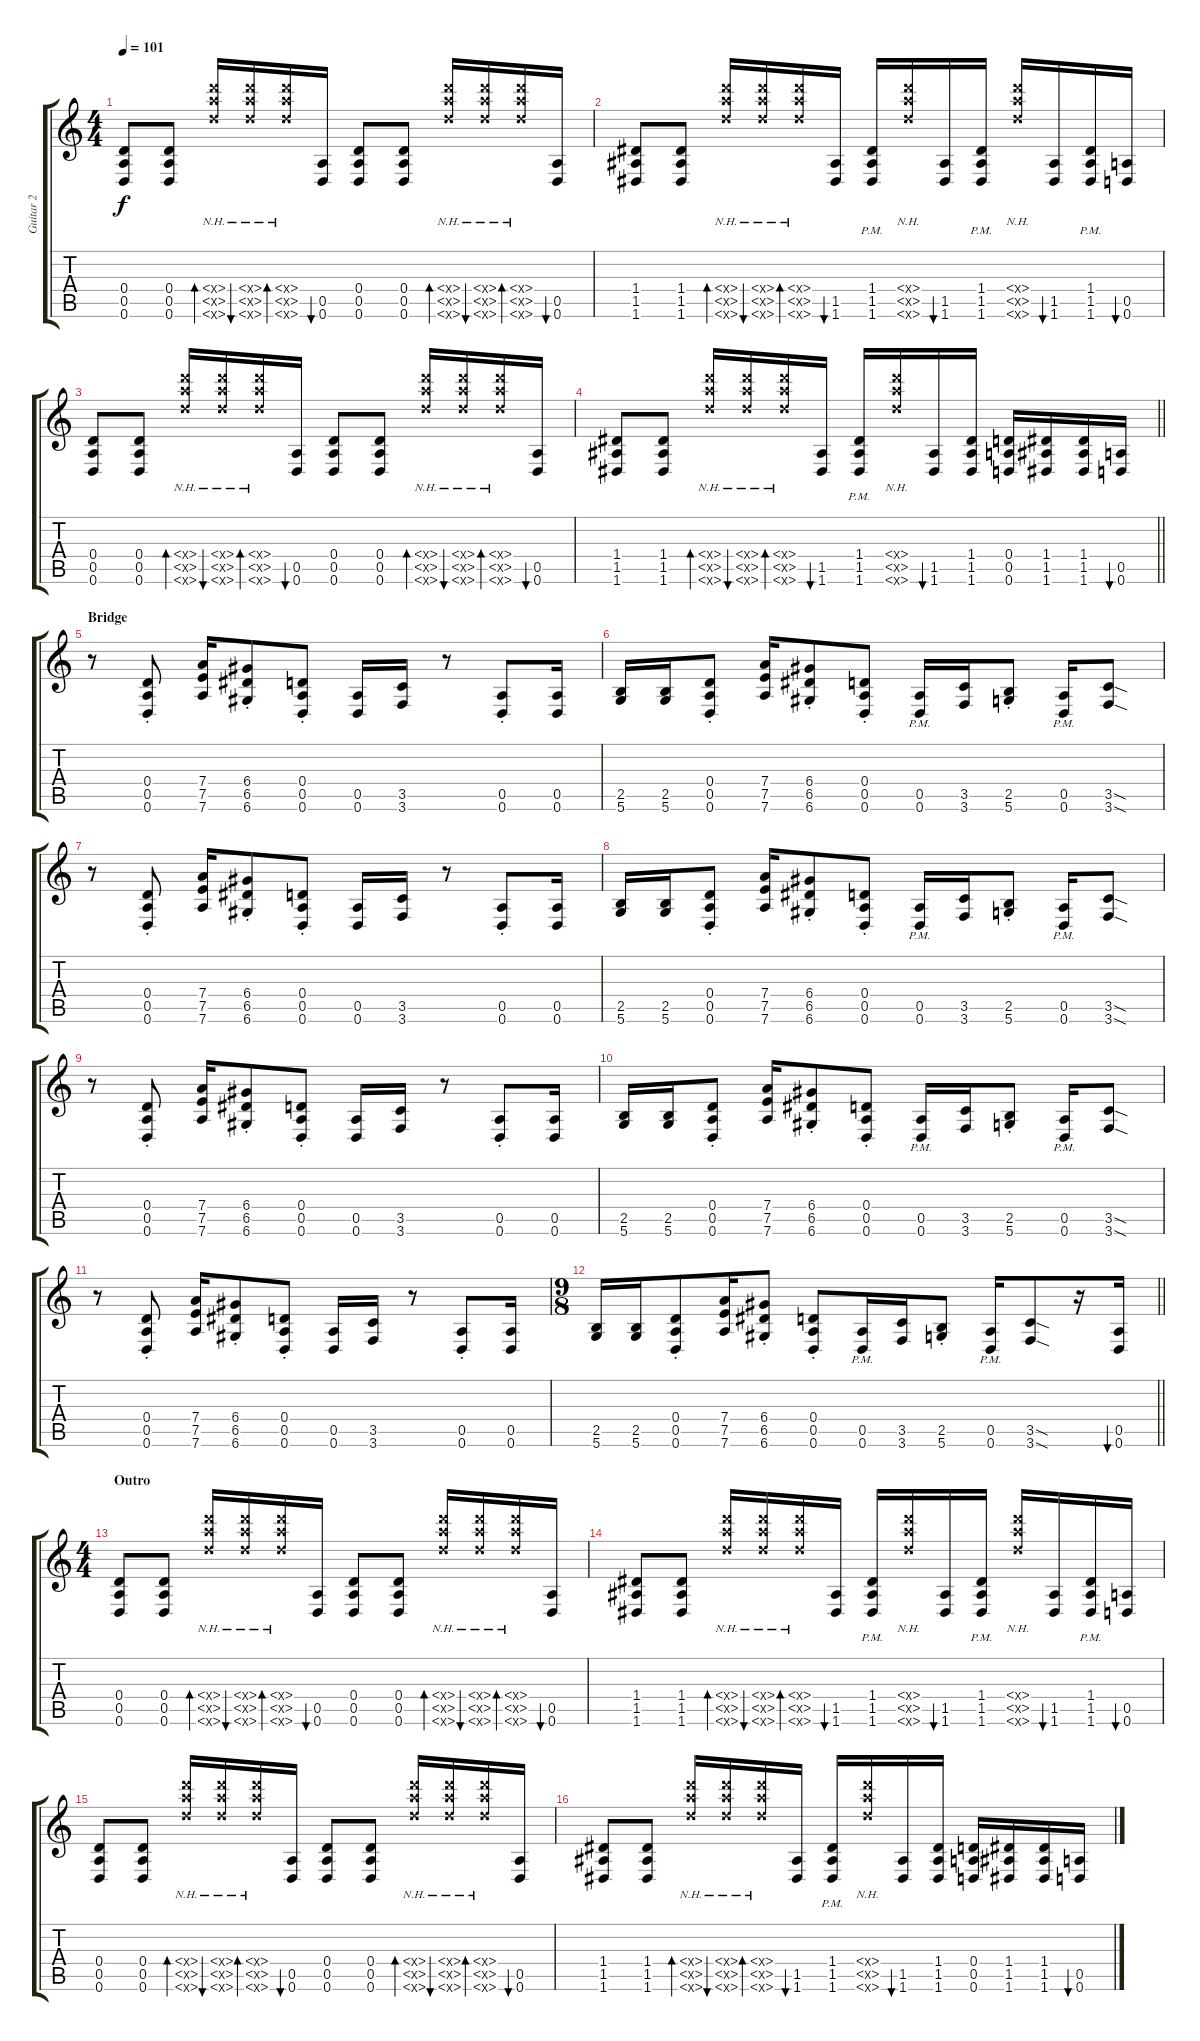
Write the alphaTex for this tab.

\track ("Guitar 2" "Guitar 2") {instrument overdrivenguitar}
\staff {score tabs}
\tuning (E4 B3 G3 D3 A2 D2) {hide}
\ts (4 4)
\tempo 101
\clef g2
\ks c
(0.4 0.5 0.6).8{dy f} (0.4 0.5 0.6).8 (5.4{nh x} 5.5{nh x} 5.6{nh x}).16{bd 120} (5.4{nh x} 5.5{nh x} 5.6{nh x}).16{bu 120} (5.4{nh x} 5.5{nh x} 5.6{nh x}).16{bd 120} (0.5 0.6).16{bu 120} (0.4 0.5 0.6).8 (0.4 0.5 0.6).8 (5.4{nh x} 5.5{nh x} 5.6{nh x}).16{bd 120} (5.4{nh x} 5.5{nh x} 5.6{nh x}).16{bu 120} (5.4{nh x} 5.5{nh x} 5.6{nh x}).16{bd 120} (0.5 0.6).16{bu 120} |
(1.4 1.5 1.6).8 (1.4 1.5 1.6).8 (5.4{nh x} 5.5{nh x} 5.6{nh x}).16{bd 120} (5.4{nh x} 5.5{nh x} 5.6{nh x}).16{bu 120} (5.4{nh x} 5.5{nh x} 5.6{nh x}).16{bd 120} (1.5 1.6).16{bu 120} (1.4{pm} 1.5{pm} 1.6{pm}).16 (5.4{nh x} 5.5{nh x} 5.6{nh x}).16 (1.5 1.6).16{bu 120} (1.4{pm} 1.5{pm} 1.6{pm}).16 (5.4{nh x} 5.5{nh x} 5.6{nh x}).16 (1.5 1.6).16{bu 120} (1.4{pm} 1.5{pm} 1.6{pm}).16 (0.5 0.6).16{bu 120} |
(0.4 0.5 0.6).8 (0.4 0.5 0.6).8 (5.4{nh x} 5.5{nh x} 5.6{nh x}).16{bd 120} (5.4{nh x} 5.5{nh x} 5.6{nh x}).16{bu 120} (5.4{nh x} 5.5{nh x} 5.6{nh x}).16{bd 120} (0.5 0.6).16{bu 120} (0.4 0.5 0.6).8 (0.4 0.5 0.6).8 (5.4{nh x} 5.5{nh x} 5.6{nh x}).16{bd 120} (5.4{nh x} 5.5{nh x} 5.6{nh x}).16{bu 120} (5.4{nh x} 5.5{nh x} 5.6{nh x}).16{bd 120} (0.5 0.6).16{bu 120} |
\barLineRight lightlight
(1.4 1.5 1.6).8 (1.4 1.5 1.6).8 (5.4{nh x} 5.5{nh x} 5.6{nh x}).16{bd 120} (5.4{nh x} 5.5{nh x} 5.6{nh x}).16{bu 120} (5.4{nh x} 5.5{nh x} 5.6{nh x}).16{bd 120} (1.5 1.6).16{bu 120} (1.4{pm} 1.5{pm} 1.6{pm}).16 (5.4{nh x} 5.5{nh x} 5.6{nh x}).16 (1.5 1.6).16{bu 120} (1.4 1.5 1.6).16 (0.4 0.5 0.6).16 (1.4 1.5 1.6).16 (1.4 1.5 1.6).16 (0.5 0.6).16{bu 120} |
\section ("" "Bridge")
r.8 (0.4{st} 0.5{st} 0.6{st}).8 (7.4 7.5 7.6).16 (6.4{st} 6.5{st} 6.6{st}).8 (0.4{st} 0.5{st} 0.6{st}).8 (0.5 0.6).16 (3.5 3.6).16 r.8 (0.5{st} 0.6{st}).8 (0.5 0.6).16 |
(2.5 5.6).16 (2.5 5.6).16 (0.4{st} 0.5{st} 0.6{st}).8 (7.4 7.5 7.6).16 (6.4{st} 6.5{st} 6.6{st}).8 (0.4{st} 0.5{st} 0.6{st}).8 (0.5 0.6{pm}).16 (3.5 3.6).16 (2.5{st} 5.6{st}).8 (0.5 0.6{pm}).16 (3.5{sod} 3.6{sod}).8 |
r.8 (0.4{st} 0.5{st} 0.6{st}).8 (7.4 7.5 7.6).16 (6.4{st} 6.5{st} 6.6{st}).8 (0.4{st} 0.5{st} 0.6{st}).8 (0.5 0.6).16 (3.5 3.6).16 r.8 (0.5{st} 0.6{st}).8 (0.5 0.6).16 |
(2.5 5.6).16 (2.5 5.6).16 (0.4{st} 0.5{st} 0.6{st}).8 (7.4 7.5 7.6).16 (6.4{st} 6.5{st} 6.6{st}).8 (0.4{st} 0.5{st} 0.6{st}).8 (0.5 0.6{pm}).16 (3.5 3.6).16 (2.5{st} 5.6{st}).8 (0.5 0.6{pm}).16 (3.5{sod} 3.6{sod}).8 |
r.8 (0.4{st} 0.5{st} 0.6{st}).8 (7.4 7.5 7.6).16 (6.4{st} 6.5{st} 6.6{st}).8 (0.4{st} 0.5{st} 0.6{st}).8 (0.5 0.6).16 (3.5 3.6).16 r.8 (0.5{st} 0.6{st}).8 (0.5 0.6).16 |
(2.5 5.6).16 (2.5 5.6).16 (0.4{st} 0.5{st} 0.6{st}).8 (7.4 7.5 7.6).16 (6.4{st} 6.5{st} 6.6{st}).8 (0.4{st} 0.5{st} 0.6{st}).8 (0.5 0.6{pm}).16 (3.5 3.6).16 (2.5{st} 5.6{st}).8 (0.5 0.6{pm}).16 (3.5{sod} 3.6{sod}).8 |
r.8 (0.4{st} 0.5{st} 0.6{st}).8 (7.4 7.5 7.6).16 (6.4{st} 6.5{st} 6.6{st}).8 (0.4{st} 0.5{st} 0.6{st}).8 (0.5 0.6).16 (3.5 3.6).16 r.8 (0.5{st} 0.6{st}).8 (0.5 0.6).16 |
\ts (9 8)
\barLineRight lightlight
(2.5 5.6).16 (2.5 5.6).16 (0.4{st} 0.5{st} 0.6{st}).8 (7.4 7.5 7.6).16 (6.4{st} 6.5{st} 6.6{st}).8 (0.4{st} 0.5{st} 0.6{st}).8 (0.5 0.6{pm}).16 (3.5 3.6).16 (2.5{st} 5.6{st}).8 (0.5 0.6{pm}).16 (3.5{sod} 3.6{sod}).8 r.16 (0.5 0.6).16{bu 120} |
\ts (4 4)
\section ("" "Outro")
(0.4 0.5 0.6).8 (0.4 0.5 0.6).8 (5.4{nh x} 5.5{nh x} 5.6{nh x}).16{bd 120} (5.4{nh x} 5.5{nh x} 5.6{nh x}).16{bu 120} (5.4{nh x} 5.5{nh x} 5.6{nh x}).16{bd 120} (0.5 0.6).16{bu 120} (0.4 0.5 0.6).8 (0.4 0.5 0.6).8 (5.4{nh x} 5.5{nh x} 5.6{nh x}).16{bd 120} (5.4{nh x} 5.5{nh x} 5.6{nh x}).16{bu 120} (5.4{nh x} 5.5{nh x} 5.6{nh x}).16{bd 120} (0.5 0.6).16{bu 120} |
(1.4 1.5 1.6).8 (1.4 1.5 1.6).8 (5.4{nh x} 5.5{nh x} 5.6{nh x}).16{bd 120} (5.4{nh x} 5.5{nh x} 5.6{nh x}).16{bu 120} (5.4{nh x} 5.5{nh x} 5.6{nh x}).16{bd 120} (1.5 1.6).16{bu 120} (1.4{pm} 1.5{pm} 1.6{pm}).16 (5.4{nh x} 5.5{nh x} 5.6{nh x}).16 (1.5 1.6).16{bu 120} (1.4{pm} 1.5{pm} 1.6{pm}).16 (5.4{nh x} 5.5{nh x} 5.6{nh x}).16 (1.5 1.6).16{bu 120} (1.4{pm} 1.5{pm} 1.6{pm}).16 (0.5 0.6).16{bu 120} |
(0.4 0.5 0.6).8 (0.4 0.5 0.6).8 (5.4{nh x} 5.5{nh x} 5.6{nh x}).16{bd 120} (5.4{nh x} 5.5{nh x} 5.6{nh x}).16{bu 120} (5.4{nh x} 5.5{nh x} 5.6{nh x}).16{bd 120} (0.5 0.6).16{bu 120} (0.4 0.5 0.6).8 (0.4 0.5 0.6).8 (5.4{nh x} 5.5{nh x} 5.6{nh x}).16{bd 120} (5.4{nh x} 5.5{nh x} 5.6{nh x}).16{bu 120} (5.4{nh x} 5.5{nh x} 5.6{nh x}).16{bd 120} (0.5 0.6).16{bu 120} |
(1.4 1.5 1.6).8 (1.4 1.5 1.6).8 (5.4{nh x} 5.5{nh x} 5.6{nh x}).16{bd 120} (5.4{nh x} 5.5{nh x} 5.6{nh x}).16{bu 120} (5.4{nh x} 5.5{nh x} 5.6{nh x}).16{bd 120} (1.5 1.6).16{bu 120} (1.4{pm} 1.5{pm} 1.6{pm}).16 (5.4{nh x} 5.5{nh x} 5.6{nh x}).16 (1.5 1.6).16{bu 120} (1.4 1.5 1.6).16 (0.4 0.5 0.6).16 (1.4 1.5 1.6).16 (1.4 1.5 1.6).16 (0.5 0.6).16{bu 120}
